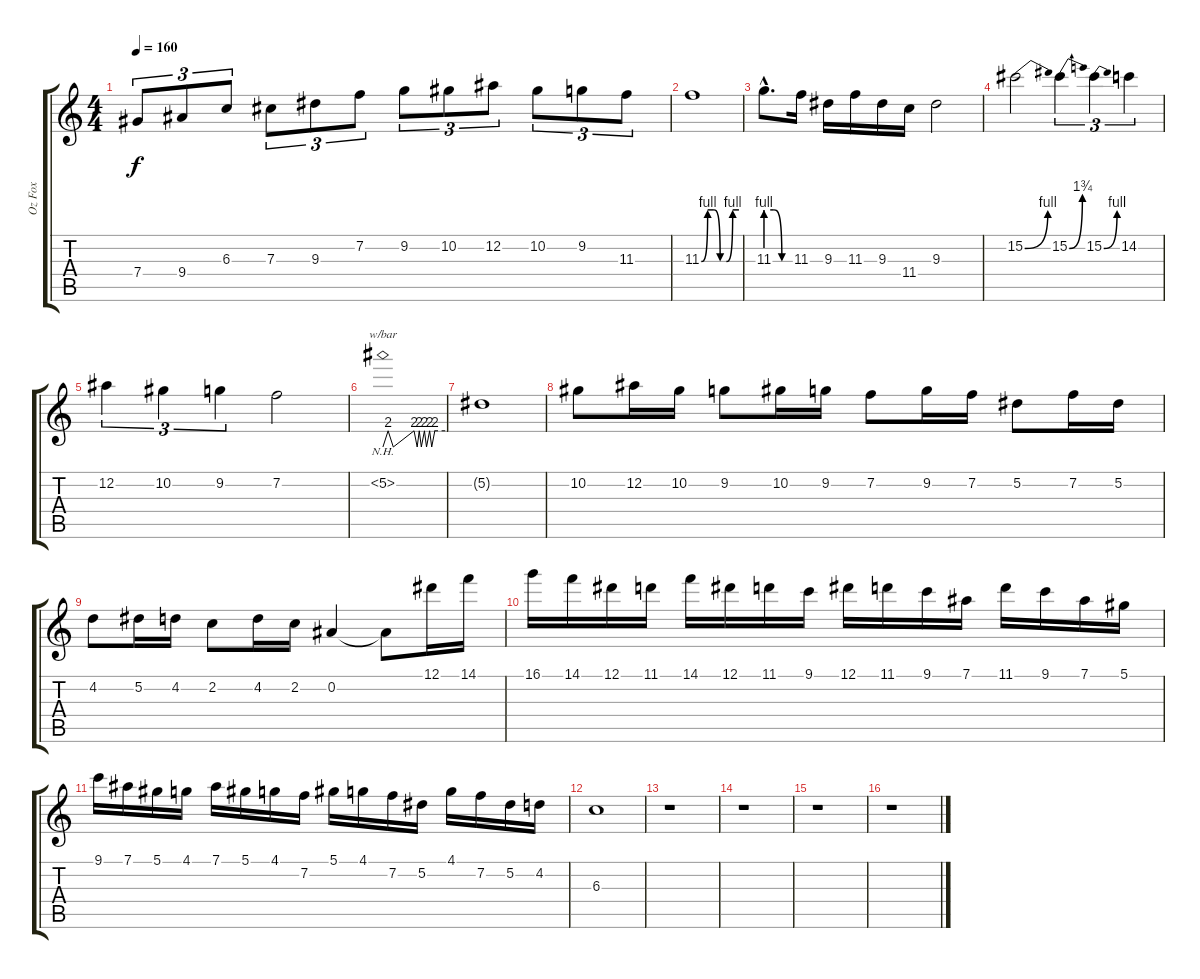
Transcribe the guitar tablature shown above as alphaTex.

\track ("Oz Fox" "Oz Fox") {instrument distortionguitar}
\staff {score tabs}
\tuning (Eb4 Bb3 Gb3 Db3 Ab2 Eb2) {hide}
\ts (4 4)
\tempo 160
\clef g2
\ks c
7.4.8{tu (3 2) dy f} 9.4.8{tu (3 2)} 6.3.8{tu (3 2)} 7.3.8{tu (3 2)} 9.3.8{tu (3 2)} 7.2.8{tu (3 2)} 9.2.8{tu (3 2)} 10.2.8{tu (3 2)} 12.2.8{tu (3 2)} 10.2.8{tu (3 2)} 9.2.8{tu (3 2)} 11.3.8{tu (3 2)} |
11.3{be (custom 0 0 10 4 20 4 30 0 40 0 50 4 60 4)}.1 |
11.3{be (custom 0 4 20 4 40 0 60 0) hac}.8{d} 11.3.16 9.3.16 11.3.16 9.3.16 11.4.16 9.3.2 |
15.2{be (bend 0 0 60 4)}.2 15.2{be (bend 0 0 60 7)}.4{tu (3 2)} 15.2{be (bend 0 0 60 4)}.4{tu (3 2)} 14.2.4{tu (3 2)} |
12.2.4{tu (3 2)} 10.2.4{tu (3 2)} 9.2.4{tu (3 2)} 7.2.2 |
5.2{nh}.1{tbe (custom default 0 0 5 8 10 0 30 8 33 0 35 8 37 0 40 8 42 0 45 8 47 0 50 8 60 8)} |
5.2{t}.1 |
10.2.8 12.2.16 10.2.16 9.2.8 10.2.16 9.2.16 7.2.8 9.2.16 7.2.16 5.2.8 7.2.16 5.2.16 |
4.2.8 5.2.16 4.2.16 2.2.8 4.2.16 2.2.16 0.2.4 0.2{t}.8 12.1.16 14.1.16 |
16.1.16 14.1.16 12.1.16 11.1.16 14.1.16 12.1.16 11.1.16 9.1.16 12.1.16 11.1.16 9.1.16 7.1.16 11.1.16 9.1.16 7.1.16 5.1.16 |
9.1.16 7.1.16 5.1.16 4.1.16 7.1.16 5.1.16 4.1.16 7.2.16 5.1.16 4.1.16 7.2.16 5.2.16 4.1.16 7.2.16 5.2.16 4.2.16 |
6.3.1 |
r.1 |
r.1 |
r.1 |
r.1
